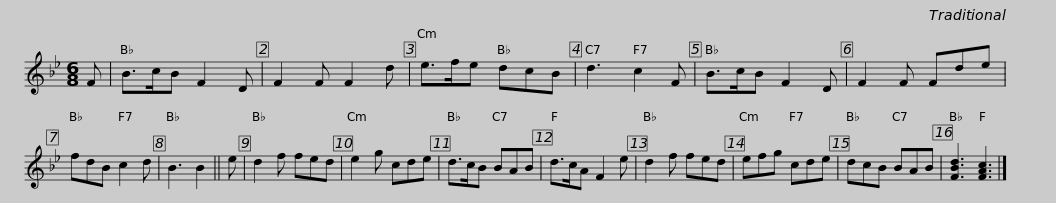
X:1
L:1/8
M:6/8
I:linebreak $
K:Bb
V:1 treble
V:1
 F | B>cB F2 D | F2 F F2 d | e>fe dcB | d3 c2 F | %5
 B>cB F2 D | F2 F Fde | fdB c2 d | B3 B2 ||$ e | %10
 d2 f fed | e2 g cde | d>cB BAB | d>cA F2 e | d2 f fed | %15
 efg cde | dcB BAB | [FBd]3 [FAc]3 |] %18
